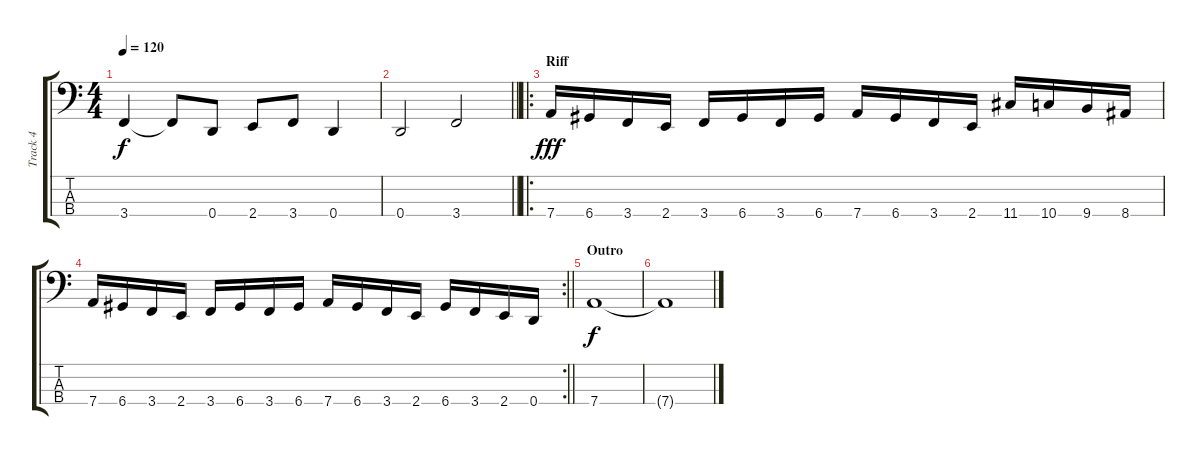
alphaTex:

\track ("Track 4" "Track 4") {instrument electricbassfinger}
\staff {score tabs}
\tuning (G2 D2 A1 D1) {hide}
\ts (4 4)
\tempo 120
\clef f4
\ks c
3.4.4{dy f} 3.4{t}.8 0.4.8 2.4.8 3.4.8 0.4.4 |
\barLineRight lightlight
0.4.2 3.4.2 |
\ro
\section ("" "Riff")
7.4.16{dy fff} 6.4.16 3.4.16 2.4.16 3.4.16 6.4.16 3.4.16 6.4.16 7.4.16 6.4.16 3.4.16 2.4.16 11.4.16 10.4.16 9.4.16 8.4.16 |
\rc 2
\barLineRight lightlight
7.4.16 6.4.16 3.4.16 2.4.16 3.4.16 6.4.16 3.4.16 6.4.16 7.4.16 6.4.16 3.4.16 2.4.16 6.4.16 3.4.16 2.4.16 0.4.16 |
\section ("" "Outro")
7.4.1{dy f} |
7.4{t}.1
